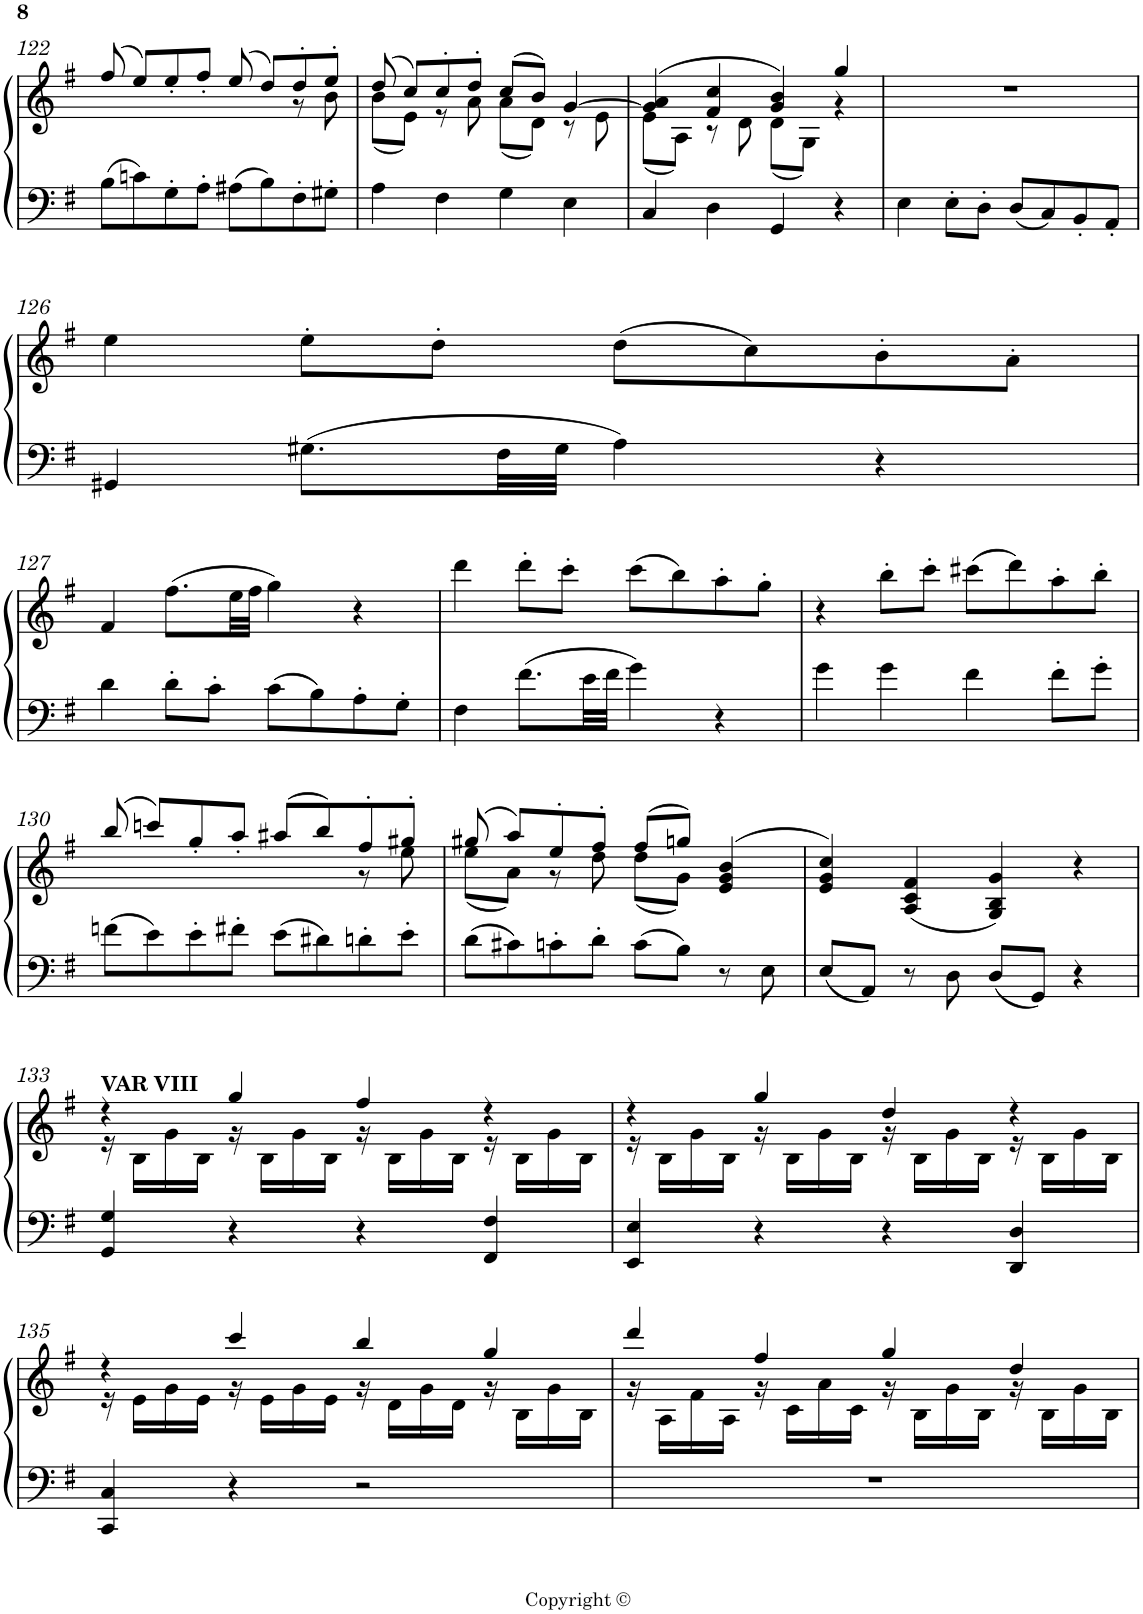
**kern	**kern
*part1	*part1
*staff2	*staff1
*I"Piano	*
*I'Pno.	*
!!LO:PB:g=z
*clefF4	*clefG2
*k[f#]	*k[f#]
*G:	*G:
*M2/2	*M2/2
*met(c|)	*met(c|)
=122	=122
*	*^
8B\L	(>8ff#/	2ryy
8cn\	8ee/L)	.
8G'\	8ee'/	.
8A'\J	8ff#'/J	.
8A#X\L	(>8ee/	4ryy
8B\	8dd/L)	.
8F#'\	8dd'/	8r
8G#X'\J	8ee'/J	8b\
=123	=123	=123
4A\	(>8dd/	(<8b\L
.	8cc/L)	8e\J)
4F#\	8cc'/	8r
.	8dd'/J	8a\
4G\	(>8cc/L	(<8a\L
.	8b/J)	8d\J)
4E\	[4g/	8r
.	.	8e\
=124	=124	=124
4C/	(>4g/] 4a/	(<8e\L
.	.	8A\J)
4D\	4f#/ 4cc/	8r
.	.	8d\
4GG/	4g/ 4b/)	(<8d\L
.	.	8G\J)
4r	4gg/	4r
*	*v	*v
=125	=125
4E\	1r
8E'\L	.
8D'\J	.
8D/L	.
8C/	.
8BB'/	.
8AA'/J	.
!!LO:LB:g=z
=126	=126
4GG#X/	4ee\
8.G#X\L	8ee'\L
.	8dd'\J
32F#\LL	.
32G#\JJJ	.
4A\	(>8dd\L
.	8cc\)
4r	8b'\
.	8a'\J
!!LO:LB:g=z
=127	=127
4d\	4f#/
8d'\L	(>8.ff#\L
8c'\J	.
.	32ee\LL
.	32ff#\JJJ
8c\L	4gg\)
8B\	.
8A'\	4r
8G'\J	.
=128	=128
4F#\	4ddd\
8.f#\L	8ddd'\L
.	8ccc'\J
32e\LL	.
32f#\JJJ	.
4g\	(>8ccc\L
.	8bb\)
4r	8aa'\
.	8gg'\J
=129	=129
4g\	4r
4g\	8bb'\L
.	8ccc'\J
4f#\	(>8ccc#X\L
.	8ddd\)
8f#'\L	8aa'\
8g'\J	8bb'\J
!!LO:LB:g=z
=130	=130
*	*^
8fn\L	(>8bb/	4ryy
8e\	8cccn/L)	.
8e'\	8gg'/	2ryy
8f#X'\J	8aa'/J	.
8e\L	(>8aa#X/L	.
8d#X\	8bb/)	.
8dn'\	8ff#'/	8r
8e'\J	8gg#X'/J	8ee\
=131	=131	=131
8d\L	(>8gg#X/	(<8ee\L
8c#X\	8aa/L)	8a\J)
8cn'\	8ee'/	8r
8d'\J	8ff#'/J	8dd\
8c\L	(>8ff#/L	(<8dd\L
8B\J	8ggn/J)	8g\J)
8r	(>4e/ 4g/ 4b/	4ryy
8E\	.	.
*	*v	*v
=132	=132
8E/L	4e/ 4g/ 4cc/)
8AA/J	.
8r	(<4A/ 4c/ 4f#/
8D\	.
8D/L	4G/ 4B/ 4g/)
8GG/J	.
4r	4r
!!LO:LB:g=z
=133	=133
*	*^
!	!LO:TX:a:B:t=VAR VIII	!
4GG/ 4G/	4r	16r
.	.	16B\LL
.	.	16g\
.	.	16B\JJ
4r	4gg/	16r
.	.	16B\LL
.	.	16g\
.	.	16B\JJ
4r	4ff#/	16r
.	.	16B\LL
.	.	16g\
.	.	16B\JJ
4FF#/ 4F#/	4r	16r
.	.	16B\LL
.	.	16g\
.	.	16B\JJ
=134	=134	=134
4EE/ 4E/	4r	16r
.	.	16B\LL
.	.	16g\
.	.	16B\JJ
4r	4gg/	16r
.	.	16B\LL
.	.	16g\
.	.	16B\JJ
4r	4dd/	16r
.	.	16B\LL
.	.	16g\
.	.	16B\JJ
4DD/ 4D/	4r	16r
.	.	16B\LL
.	.	16g\
.	.	16B\JJ
!!LO:LB:g=z	!!
=135	=135	=135
4CC/ 4C/	4r	16r
.	.	16e\LL
.	.	16g\
.	.	16e\JJ
4r	4ccc/	16r
.	.	16e\LL
.	.	16g\
.	.	16e\JJ
2r	4bb/	16r
.	.	16d\LL
.	.	16g\
.	.	16d\JJ
.	4gg/	16r
.	.	16B\LL
.	.	16g\
.	.	16B\JJ
=136	=136	=136
1r	4ddd/	16r
.	.	16A\LL
.	.	16f#\
.	.	16A\JJ
.	4ff#/	16r
.	.	16c\LL
.	.	16a\
.	.	16c\JJ
.	4gg/	16r
.	.	16B\LL
.	.	16g\
.	.	16B\JJ
.	4dd/	16r
.	.	16B\LL
.	.	16g\
.	.	16B\JJ
*	*v	*v
=	=
*-	*-
